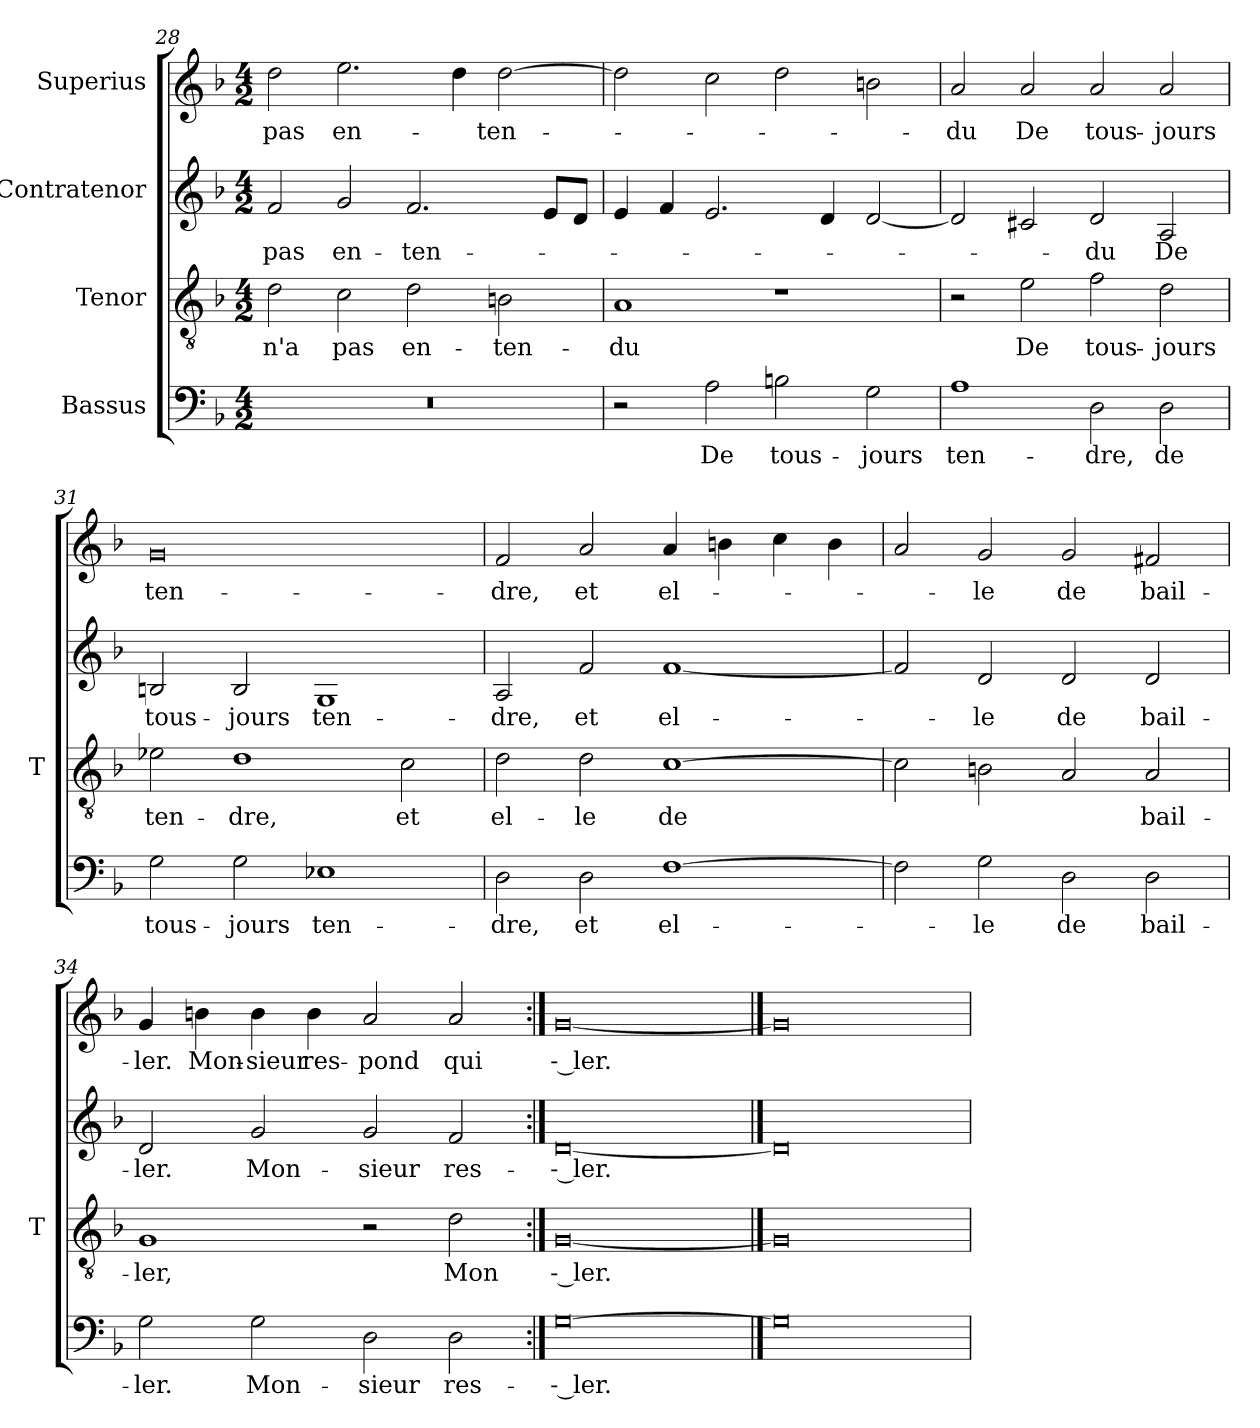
**kern	**text	**kern	**text	**kern	**text	**kern	**text
*part4	*part4	*part3	*part3	*part2	*part2	*part1	*part1
*staff4	*staff4	*staff3	*staff3	*staff2	*staff2	*staff1	*staff1
*I"Bassus	*	*I"Tenor	*	*I"Contratenor	*	*I"Superius	*
*	*	*I'T	*	*	*	*	*
*clefF4	*	*clefGv2	*	*clefG2	*	*clefG2	*
*k[b-]	*	*k[b-]	*	*k[b-]	*	*k[b-]	*
*M4/2	*	*M4/2	*	*M4/2	*	*M4/2	*
=28	=28	=28	=28	=28	=28	=28	=28
0r	.	2d	-n'a	2f	-pas	2dd	-pas
.	.	2c	-pas	2g	en-	2.ee	en-
.	.	2d	en-	2.f	ten-	.	.
.	.	.	.	.	.	4dd	.
.	.	2B	ten-	.	.	[2dd	ten-
.	.	.	.	8eL	.	.	.
.	.	.	.	8dJ	.	.	.
=29	=29	=29	=29	=29	=29	=29	=29
2r	.	1A	-du	4e	.	2dd]	.
.	.	.	.	4f	.	.	.
2A	-De	.	.	2.e	.	2cc	.
2B	tous-	1r	.	.	.	2dd	.
.	.	.	.	4d	.	.	.
2G	-jours	.	.	[2d	.	2b	.
=30	=30	=30	=30	=30	=30	=30	=30
1A	ten-	2r	.	2d]	.	2a	-du
.	.	2e	-De	2c#X	.	2a	-De
2D	-dre,	2f	tous-	2d	-du	2a	tous-
2D	-de	2d	-jours	2A	-De	2a	-jours
=31	=31	=31	=31	=31	=31	=31	=31
2G	tous-	2e-X	ten-	2B	tous-	0g	ten-
2G	-jours	1d	-dre,	2B	-jours	.	.
1E-X	ten-	.	.	1G	ten-	.	.
.	.	2c	-et	.	.	.	.
=32	=32	=32	=32	=32	=32	=32	=32
2D	-dre,	2d	el-	2A	-dre,	2f	-dre,
2D	-et	2d	-le	2f	-et	2a	-et
[1F	el-	[1c	-de	[1f	el-	4a	el-
.	.	.	.	.	.	4b	.
.	.	.	.	.	.	4cc	.
.	.	.	.	.	.	4b	.
=33	=33	=33	=33	=33	=33	=33	=33
2F]	.	2c]	.	2f]	.	2a	.
2G	-le	2B	.	2d	-le	2g	-le
2D	-de	2A	.	2d	-de	2g	-de
2D	bail-	2A	bail-	2d	bail-	2f#X	bail-
=34	=34	=34	=34	=34	=34	=34	=34
2G	-ler.	1G	-ler,	2d	-ler.	4g	-ler.
.	.	.	.	.	.	4b	Mon-
2G	Mon-	.	.	2g	Mon-	4b	-sieur
.	.	.	.	.	.	4b	res-
2D	-sieur	2r	.	2g	-sieur	2a	-pond
2D	res-	2d	-Mon	2f	res-	2a	-qui
=35:|!	=35:|!	=35:|!	=35:|!	=35:|!	=35:|!	=35:|!	=35:|!
[0G	-- ler.	[0G	-- ler.	[0d	-- ler.	[0g	-- ler.
==36	==36	==36	==36	==36	==36	==36	==36
0G]	.	0G]	.	0d]	.	0g]	.
=	=	=	=	=	=	=	=
*-	*-	*-	*-	*-	*-	*-	*-
